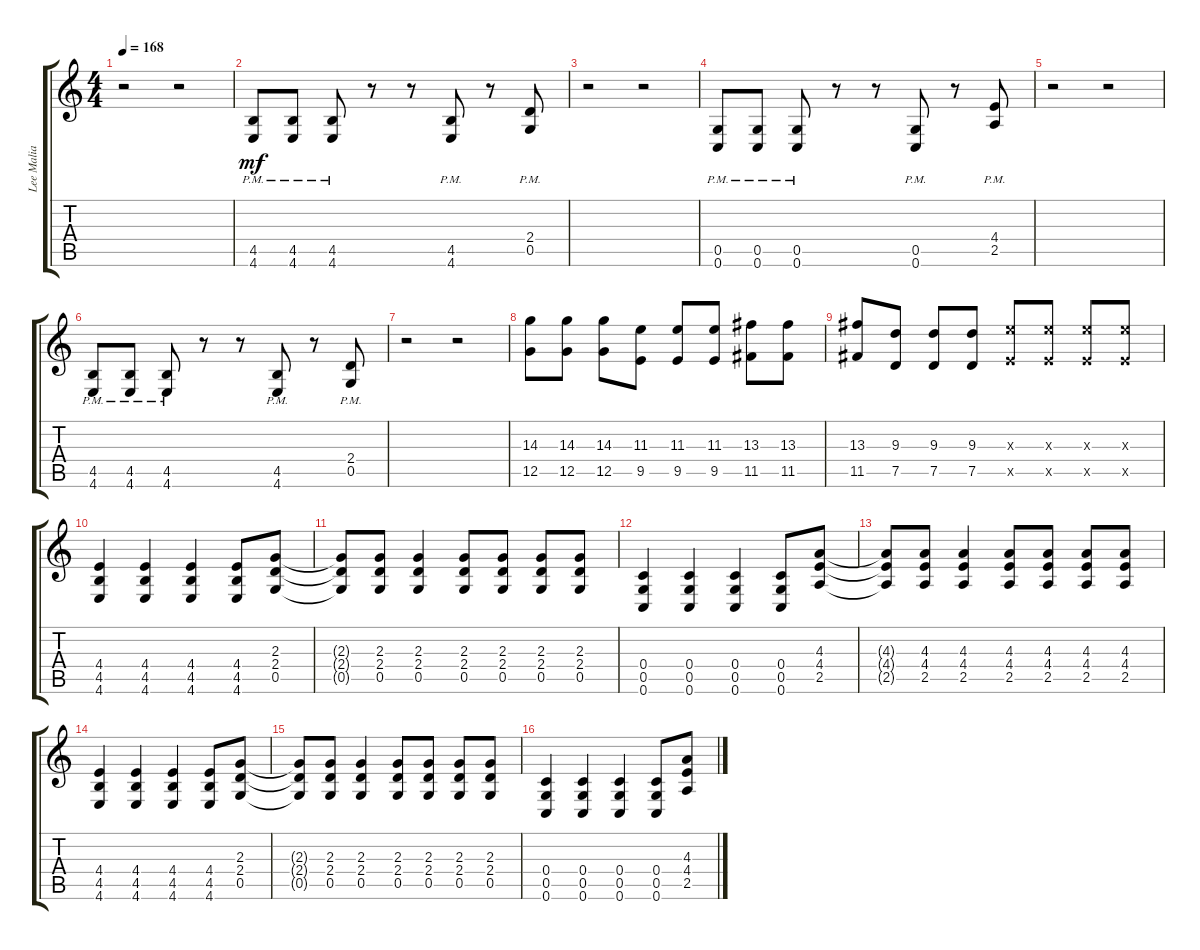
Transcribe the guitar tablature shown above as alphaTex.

\track ("Lee Malia - Rythm" "Lee Malia ") {instrument distortionguitar}
\staff {score tabs}
\tuning (D4 A3 F3 C3 G2 C2) {hide}
\ts (4 4)
\tempo 168
\clef g2
\ks c
r.2{dy mf} r.2 |
(4.5{pm} 4.6{pm}).8 (4.5{pm} 4.6{pm}).8 (4.5{pm} 4.6{pm}).8 r.8 r.8 (4.5{pm} 4.6{pm}).8 r.8 (2.4{pm} 0.5{pm}).8 |
r.2 r.2 |
(0.5{pm} 0.6{pm}).8 (0.5{pm} 0.6{pm}).8 (0.5{pm} 0.6{pm}).8 r.8 r.8 (0.5{pm} 0.6{pm}).8 r.8 (4.4{pm} 2.5{pm}).8 |
r.2 r.2 |
(4.5{pm} 4.6{pm}).8 (4.5{pm} 4.6{pm}).8 (4.5{pm} 4.6{pm}).8 r.8 r.8 (4.5{pm} 4.6{pm}).8 r.8 (2.4{pm} 0.5{pm}).8 |
r.2 r.2 |
(14.3 12.5).8 (14.3 12.5).8 (14.3 12.5).8 (11.3 9.5).8 (11.3 9.5).8 (11.3 9.5).8 (13.3 11.5).8 (13.3 11.5).8 |
(13.3 11.5).8 (9.3 7.5).8 (9.3 7.5).8 (9.3 7.5).8 (11.3{x} 9.5{x}).8 (11.3{x} 9.5{x}).8 (11.3{x} 9.5{x}).8 (11.3{x} 9.5{x}).8 |
(4.4 4.5 4.6).4 (4.4 4.5 4.6).4 (4.4 4.5 4.6).4 (4.4 4.5 4.6).8 (2.3 2.4 0.5).8 |
(2.3{t} 2.4{t} 0.5{t}).8 (2.3 2.4 0.5).8 (2.3 2.4 0.5).4 (2.3 2.4 0.5).8 (2.3 2.4 0.5).8 (2.3 2.4 0.5).8 (2.3 2.4 0.5).8 |
(0.4 0.5 0.6).4 (0.4 0.5 0.6).4 (0.4 0.5 0.6).4 (0.4 0.5 0.6).8 (4.3 4.4 2.5).8 |
(4.3{t} 4.4{t} 2.5{t}).8 (4.3 4.4 2.5).8 (4.3 4.4 2.5).4 (4.3 4.4 2.5).8 (4.3 4.4 2.5).8 (4.3 4.4 2.5).8 (4.3 4.4 2.5).8 |
(4.4 4.5 4.6).4 (4.4 4.5 4.6).4 (4.4 4.5 4.6).4 (4.4 4.5 4.6).8 (2.3 2.4 0.5).8 |
(2.3{t} 2.4{t} 0.5{t}).8 (2.3 2.4 0.5).8 (2.3 2.4 0.5).4 (2.3 2.4 0.5).8 (2.3 2.4 0.5).8 (2.3 2.4 0.5).8 (2.3 2.4 0.5).8 |
(0.4 0.5 0.6).4 (0.4 0.5 0.6).4 (0.4 0.5 0.6).4 (0.4 0.5 0.6).8 (4.3 4.4 2.5).8
